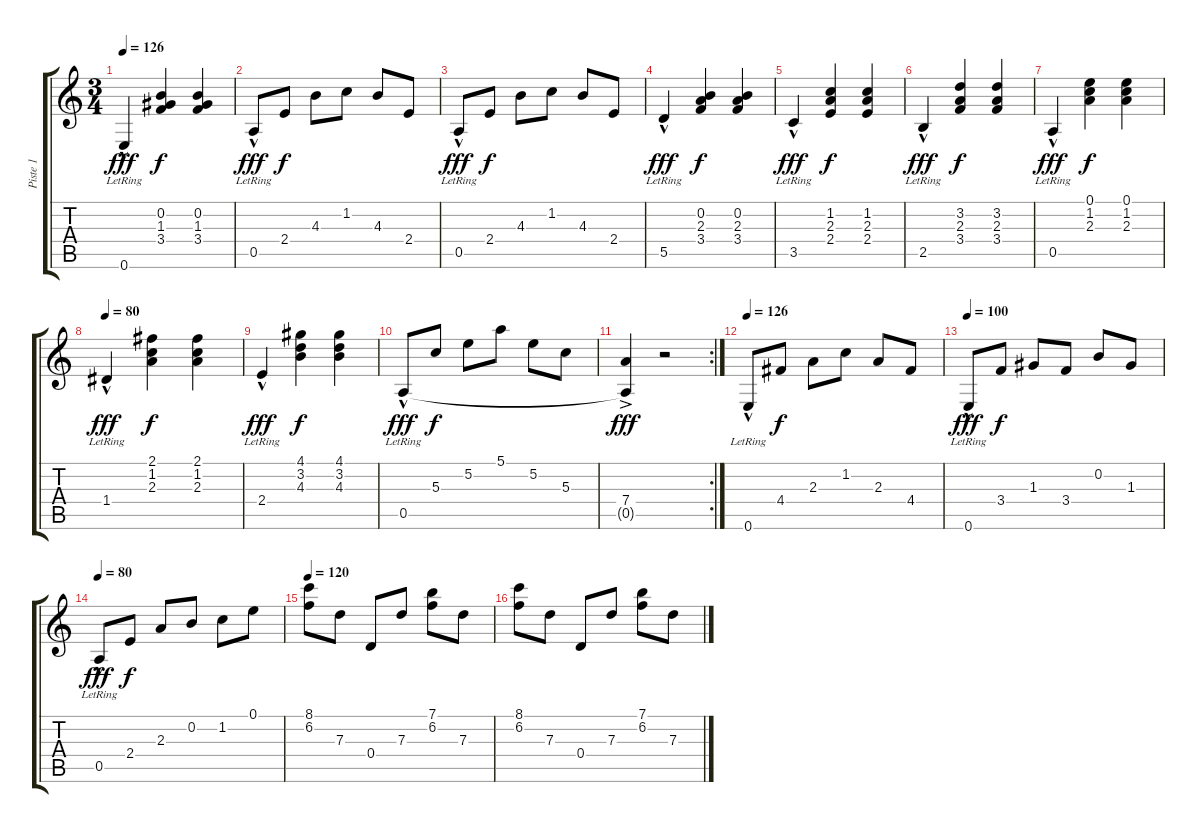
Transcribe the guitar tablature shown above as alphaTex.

\track ("Piste 1" "Piste 1") {instrument acousticguitarnylon}
\staff {score tabs}
\tuning (E4 B3 G3 D3 A2 E2) {hide}
\ts (3 4)
\tempo 126
\clef g2
\ks c
0.6{hac lr}.4{dy fff} (0.2 1.3 3.4).4{dy f} (0.2 1.3 3.4).4 |
0.5{hac lr}.8{dy fff} 2.4.8{dy f} 4.3.8 1.2.8 4.3.8 2.4.8 |
0.5{hac lr}.8{dy fff} 2.4.8{dy f} 4.3.8 1.2.8 4.3.8 2.4.8 |
5.5{hac lr}.4{dy fff} (0.2 2.3 3.4).4{dy f} (0.2 2.3 3.4).4 |
3.5{hac lr}.4{dy fff} (1.2 2.3 2.4).4{dy f} (1.2 2.3 2.4).4 |
2.5{hac lr}.4{dy fff} (3.2 2.3 3.4).4{dy f} (3.2 2.3 3.4).4 |
0.5{hac lr}.4{dy fff} (0.1 1.2 2.3).4{dy f} (0.1 1.2 2.3).4 |
\tempo 80
1.4{hac lr}.4{dy fff} (2.1 1.2 2.3).4{dy f} (2.1 1.2 2.3).4 |
2.4{hac lr}.4{dy fff} (4.1 3.2 4.3).4{dy f} (4.1 3.2 4.3).4 |
0.5{hac lr}.8{dy fff} 5.3.8{dy f} 5.2.8 5.1.8 5.2.8 5.3.8 |
\rc 2
(7.4{ac} 0.5{t}).4{dy fff} r.2 |
\tempo 126
0.6{hac lr}.8 4.4.8{dy f} 2.3.8 1.2.8 2.3.8 4.4.8 |
\tempo 100
0.6{hac lr}.8{dy fff} 3.4.8{dy f} 1.3.8 3.4.8 0.2.8 1.3.8 |
\tempo 80
0.5{hac lr}.8{dy fff} 2.4.8{dy f} 2.3.8 0.2.8 1.2.8 0.1.8 |
\tempo 120
(8.1 6.2).8 7.3.8 0.4.8 7.3.8 (7.1 6.2).8 7.3.8 |
(8.1 6.2).8 7.3.8 0.4.8 7.3.8 (7.1 6.2).8 7.3.8
